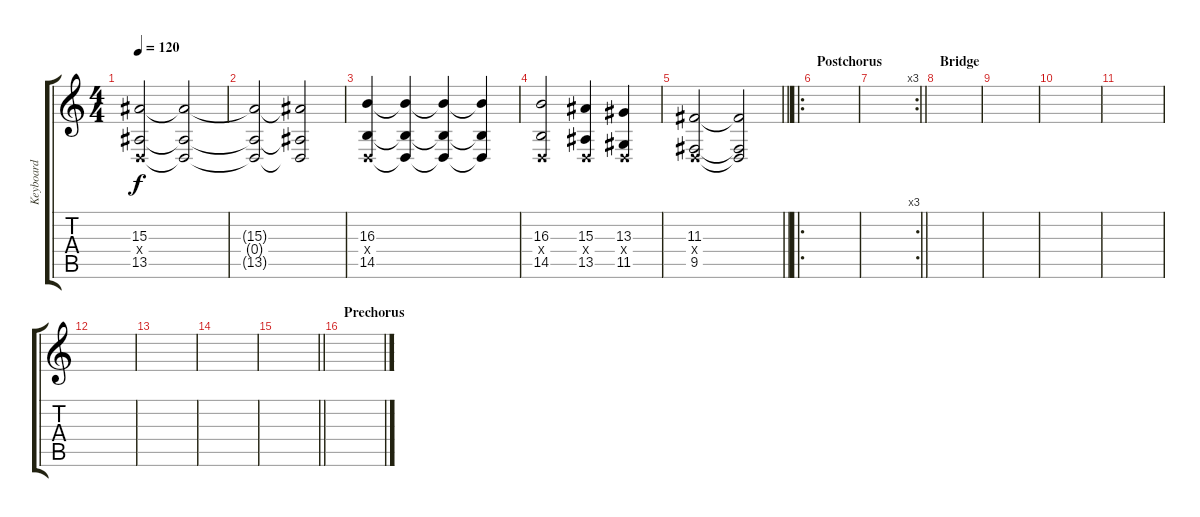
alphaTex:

\track ("Keyboard" "Keyboard") {instrument harpsichord}
\staff {score tabs}
\tuning (E4 B3 G3 D3 A2 E2) {hide}
\ts (4 4)
\tempo 120
\clef g2
\ks c
(15.3 0.4{x} 13.5).2{dy f} (15.3{t} 0.4{t} 13.5{t}).2 |
(15.3{t} 0.4{t} 13.5{t}).2 (15.3{t} 0.4{t} 13.5{t}).2 |
(16.3 0.4{x} 14.5).4 (16.3{t} 0.4{t} 14.5{t}).4 (16.3{t} 0.4{t} 14.5{t}).4 (16.3{t} 0.4{t} 14.5{t}).4 |
(16.3 0.4{x} 14.5).2 (15.3 0.4{x} 13.5).4 (13.3 0.4{x} 11.5).4 |
\barLineRight lightlight
(11.3 0.4{x} 9.5).2 (11.3{t} 0.4{t} 9.5{t}).2 |
\ro
\section ("" "Postchorus")
|
\rc 3
\barLineRight lightlight
|
\section ("" "Bridge")
|
|
|
|
|
|
|
\barLineRight lightlight
|
\section ("" "Prechorus")
